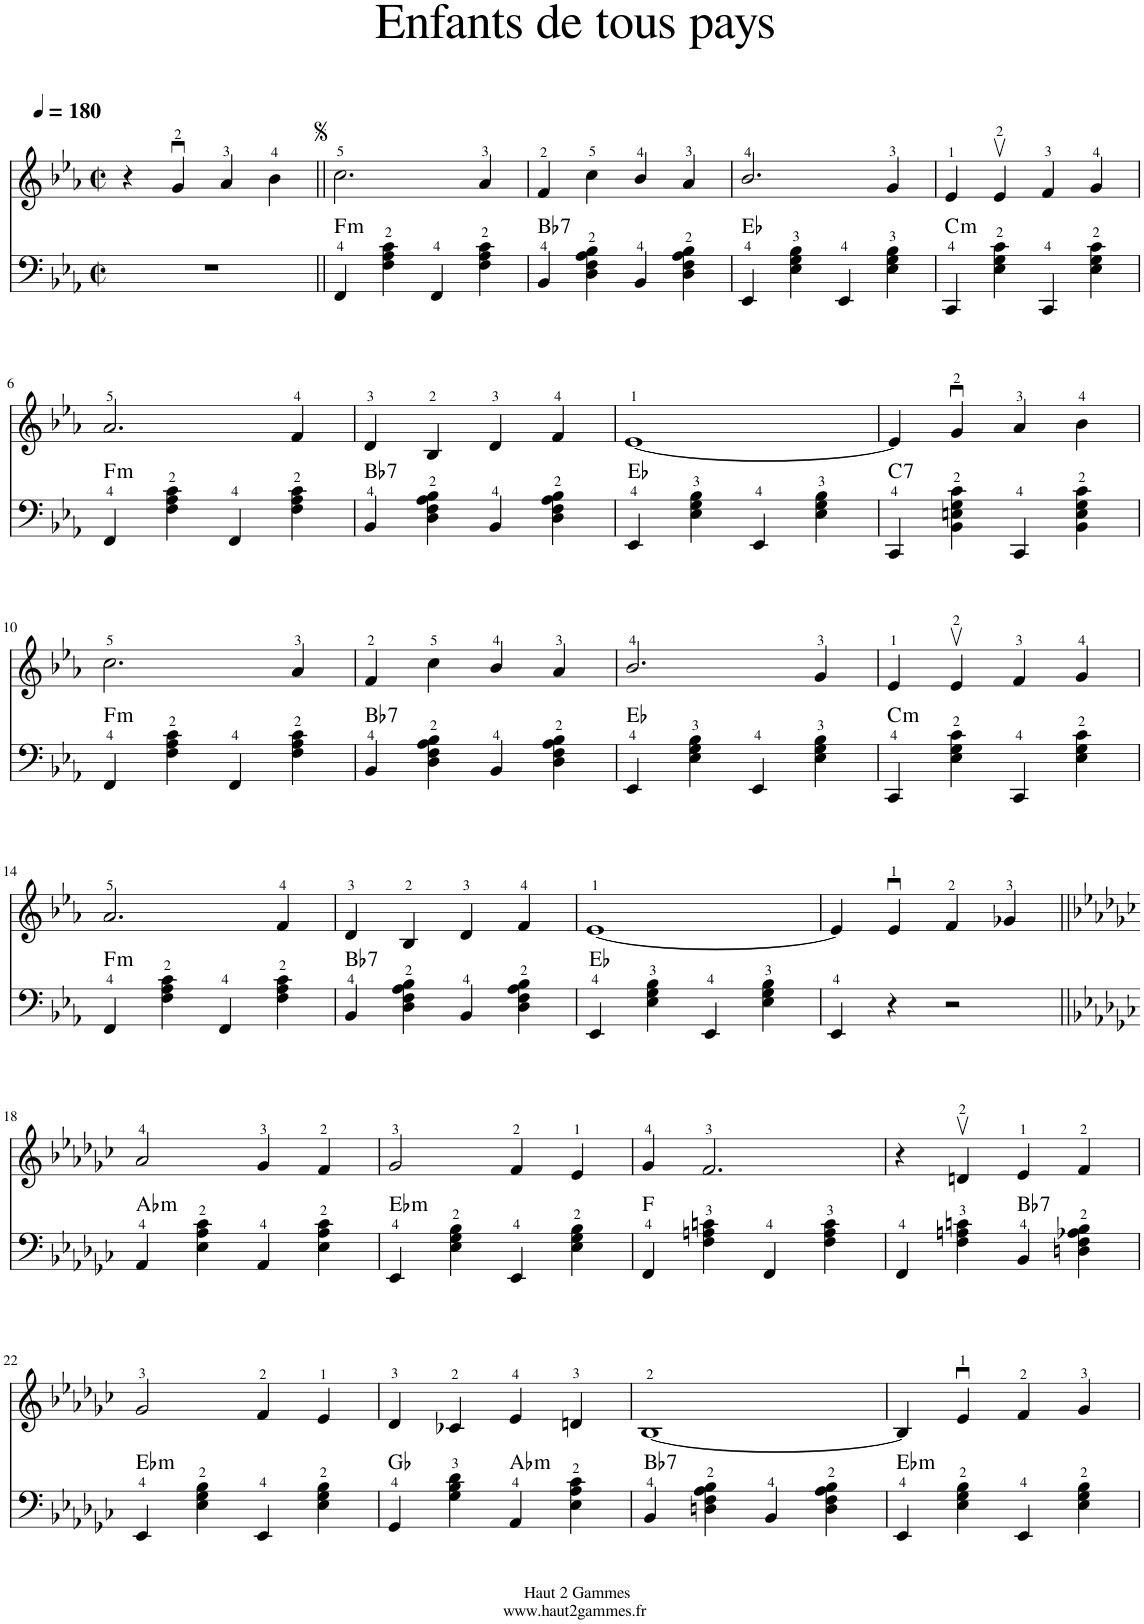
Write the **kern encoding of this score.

**kern	**harte	**kern
*part2	*part2	*part1
*staff2	*	*staff1
*I"Piano	*	*I"Accordéon
*I'Pno	*	*I'Acc
*clefF4	*	*clefG2
*k[b-e-a-]	*	*k[b-e-a-]
*M2/2	*	*M2/2
*met(c|)	*	*met(c|)
*MM180	*	*MM180
=1	=1	=1
1r	.	4r
.	.	4gu/
.	.	4a-/
.	.	4b-\
=2||	=2||	=2||
!	!LO:H:kt=m	!
4FF/	F:min	2.cc\
4F\ 4A-\ 4c\	.	.
4FF/	.	.
4F\ 4A-\ 4c\	.	4a-/
=3	=3	=3
!	!LO:H:kt=7	!
4BB-/	Bb:7	4f/
4D\ 4F\ 4A-\ 4B-\	.	4cc\
4BB-/	.	4b-/
4D\ 4F\ 4A-\ 4B-\	.	4a-/
=4	=4	=4
4EE-/	Eb:maj	2.b-/
4E-\ 4G\ 4B-\	.	.
4EE-/	.	.
4E-\ 4G\ 4B-\	.	4g/
=5	=5	=5
!	!LO:H:kt=m	!
4CC/	C:min	4e-/
4E-\ 4G\ 4c\	.	4e-v/
4CC/	.	4f/
4E-\ 4G\ 4c\	.	4g/
!!LO:LB:g=z
=6	=6	=6
!	!LO:H:kt=m	!
4FF/	F:min	2.a-/
4F\ 4A-\ 4c\	.	.
4FF/	.	.
4F\ 4A-\ 4c\	.	4f/
=7	=7	=7
!	!LO:H:kt=7	!
4BB-/	Bb:7	4d/
4D\ 4F\ 4A-\ 4B-\	.	4B-/
4BB-/	.	4d/
4D\ 4F\ 4A-\ 4B-\	.	4f/
=8	=8	=8
4EE-/	Eb:maj	[<1e-
4E-\ 4G\ 4B-\	.	.
4EE-/	.	.
4E-\ 4G\ 4B-\	.	.
=9	=9	=9
!	!LO:H:kt=7	!
4CC/	C:7	4e-/]
4BB-\ 4En\ 4G\ 4c\	.	4gu/
4CC/	.	4a-/
4BB-\ 4E\ 4G\ 4c\	.	4b-\
!!LO:LB:g=z
=10	=10	=10
!	!LO:H:kt=m	!
4FF/	F:min	2.cc\
4F\ 4A-\ 4c\	.	.
4FF/	.	.
4F\ 4A-\ 4c\	.	4a-/
=11	=11	=11
!	!LO:H:kt=7	!
4BB-/	Bb:7	4f/
4D\ 4F\ 4A-\ 4B-\	.	4cc\
4BB-/	.	4b-/
4D\ 4F\ 4A-\ 4B-\	.	4a-/
=12	=12	=12
4EE-/	Eb:maj	2.b-/
4E-\ 4G\ 4B-\	.	.
4EE-/	.	.
4E-\ 4G\ 4B-\	.	4g/
=13	=13	=13
!	!LO:H:kt=m	!
4CC/	C:min	4e-/
4E-\ 4G\ 4c\	.	4e-v/
4CC/	.	4f/
4E-\ 4G\ 4c\	.	4g/
!!LO:LB:g=z
=14	=14	=14
!	!LO:H:kt=m	!
4FF/	F:min	2.a-/
4F\ 4A-\ 4c\	.	.
4FF/	.	.
4F\ 4A-\ 4c\	.	4f/
=15	=15	=15
!	!LO:H:kt=7	!
4BB-/	Bb:7	4d/
4D\ 4F\ 4A-\ 4B-\	.	4B-/
4BB-/	.	4d/
4D\ 4F\ 4A-\ 4B-\	.	4f/
=16	=16	=16
4EE-/	Eb:maj	[<1e-
4E-\ 4G\ 4B-\	.	.
4EE-/	.	.
4E-\ 4G\ 4B-\	.	.
=17	=17	=17
4EE-/	.	4e-/]
4r	.	4e-u/
2r	.	4f/
.	.	4g-X/
!!LO:LB:g=z
=18||	=18||	=18||
*k[b-e-a-d-g-c-]	*	*k[b-e-a-d-g-c-]
!	!LO:H:kt=m	!
4AA-/	Ab:min	2a-/
4E-\ 4A-\ 4c-\	.	.
4AA-/	.	4g-/
4E-\ 4A-\ 4c-\	.	4f/
=19	=19	=19
!	!LO:H:kt=m	!
4EE-/	Eb:min	2g-/
4E-\ 4G-\ 4B-\	.	.
4EE-/	.	4f/
4E-\ 4G-\ 4B-\	.	4e-/
=20	=20	=20
4FF/	F:maj	4g-/
4F\ 4An\ 4cn\	.	2.f/
4FF/	.	.
4F\ 4A\ 4c\	.	.
=21	=21	=21
4FF/	.	4r
4F\ 4An\ 4cn\	.	4dnv/
!	!LO:H:kt=7	!
4BB-/	Bb:7	4e-/
4Dn\ 4F\ 4A-X\ 4B-\	.	4f/
!!LO:LB:g=z
=22	=22	=22
!	!LO:H:kt=m	!
4EE-/	Eb:min	2g-/
4E-\ 4G-\ 4B-\	.	.
4EE-/	.	4f/
4E-\ 4G-\ 4B-\	.	4e-/
=23	=23	=23
4GG-/	Gb:maj	4d-/
4G-\ 4B-\ 4d-\	.	4c-X/
!	!LO:H:kt=m	!
4AA-/	Ab:min	4e-/
4E-\ 4A-\ 4c-\	.	4dn/
=24	=24	=24
!	!LO:H:kt=7	!
4BB-/	Bb:7	[1B-
4Dn\ 4F\ 4A-\ 4B-\	.	.
4BB-/	.	.
4D\ 4F\ 4A-\ 4B-\	.	.
=25	=25	=25
!	!LO:H:kt=m	!
4EE-/	Eb:min	4B-/]
4E-\ 4G-\ 4B-\	.	4e-u/
4EE-/	.	4f/
4E-\ 4G-\ 4B-\	.	4g-/
=	=	=
*-	*-	*-
